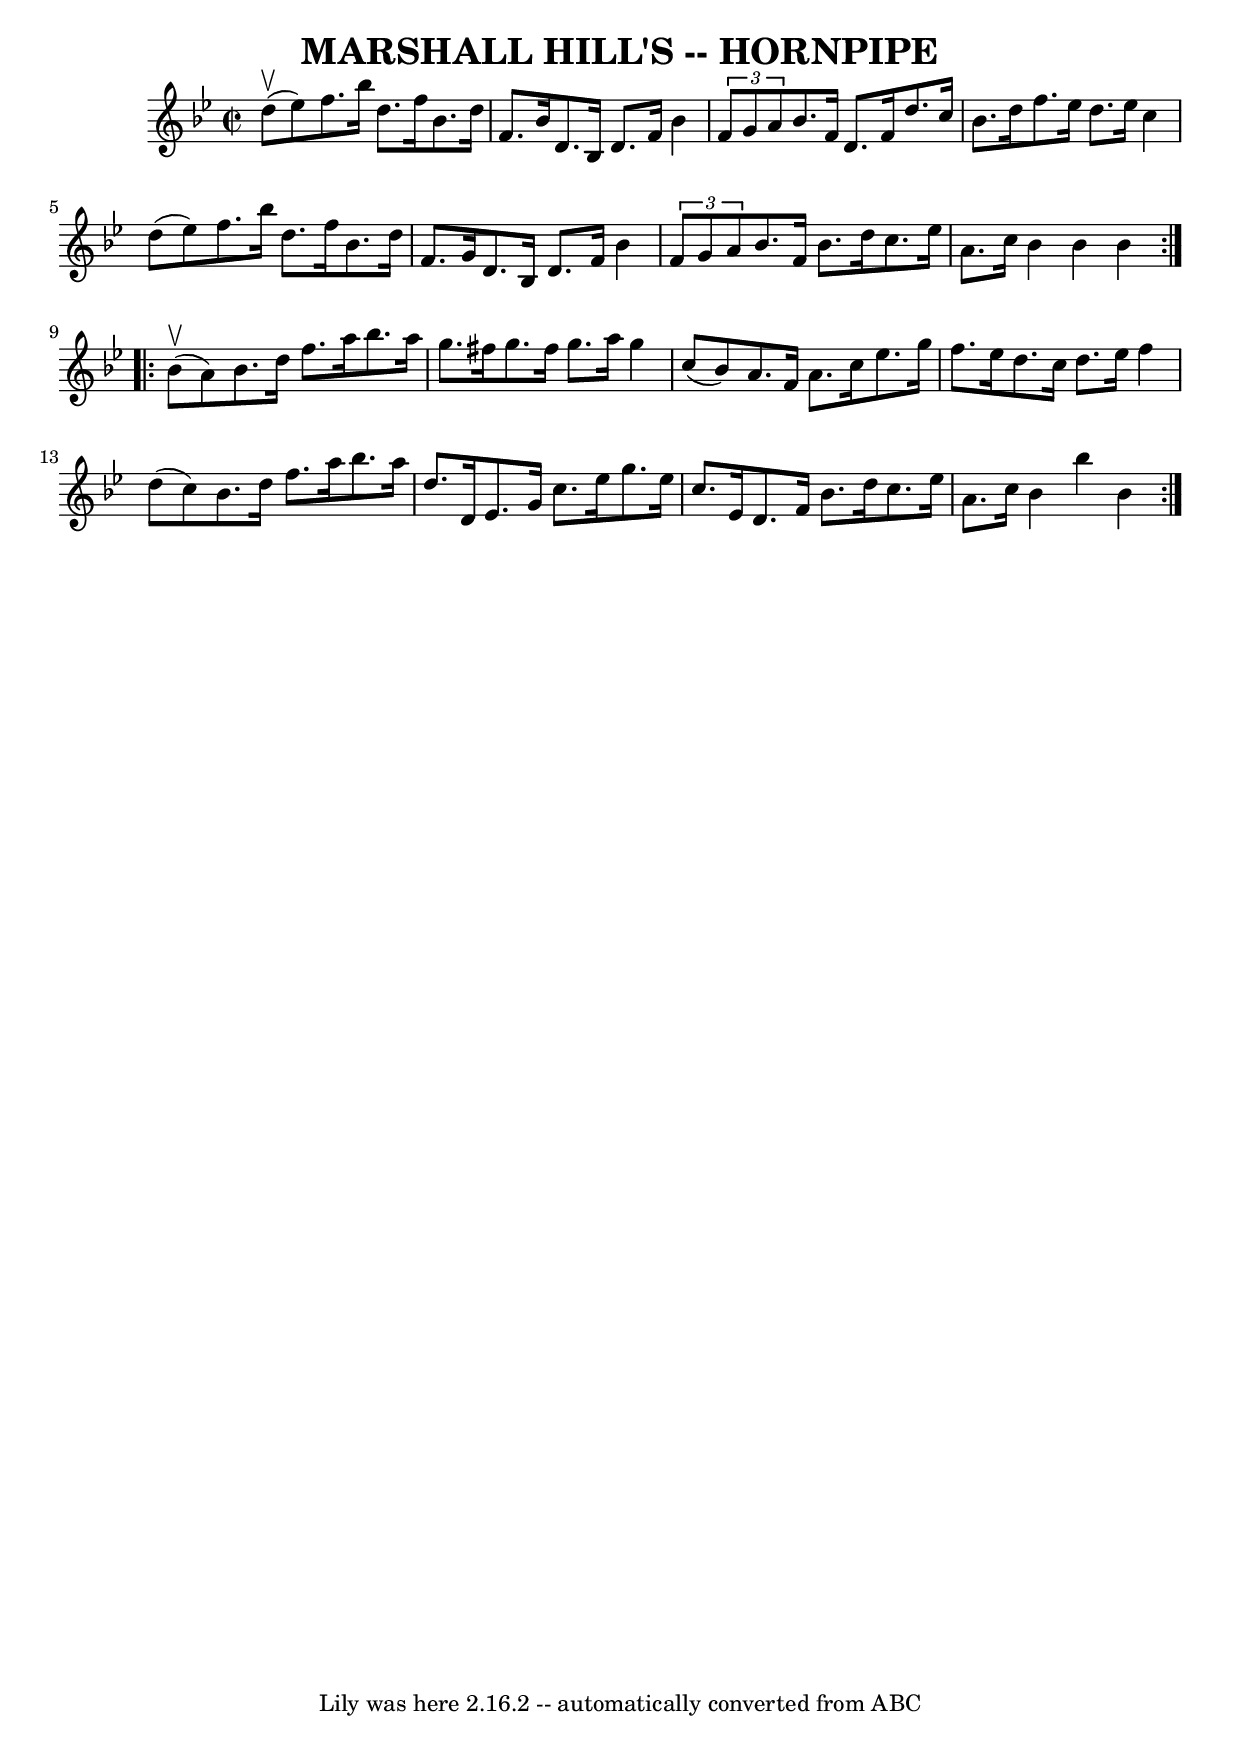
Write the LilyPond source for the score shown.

\version "2.16.2"
\include "Mammoth.ily"
\header {
  %% book = "Ryan's Mammoth Collection of Fiddle Tunes"
  crossRefNumber = "1"
  footnotes = ""
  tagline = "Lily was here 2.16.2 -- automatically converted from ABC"
  title = "MARSHALL HILL'S -- HORNPIPE"

}
voicedefault =  {



  \repeat volta 2 {

    \override Staff.TimeSignature #'style = #'C
    \time 2/2 
    \key bes \major d''8 (^\upbow ees''8)       |
    
    f''8. bes''16 d''8. f''16 bes'8. d''16 f'8. bes'16     |
    d'8. bes16 d'8. f'16 bes'4  \times 2/3 { f'8 g'8    
					     a'8  
					   }   |
    bes'8. f'16 d'8. f'16 d''8. c''16 bes'8.  
    d''16    |
    f''8. ees''16 d''8. ees''16 c''4 d''8 (
    ees''8)   | |
    f''8. bes''16 d''8. f''16    
    bes'8. d''16 f'8. g'16    |
    d'8. bes16 d'8. f'16    
    bes'4  \times 2/3 { f'8 g'8 a'8  
		      }   |
    bes'8. f'16    
    bes'8. d''16 c''8. ees''16 a'8. c''16    |
    bes'4    
    bes'4 bes'4    
  }     
  \repeat volta 2 {
    bes'8 (^\upbow a'8)        |
    bes'8. d''16 f''8. a''16 bes''8. a''16 g''8.    
    fis''16    |
    g''8. fis''16 g''8. a''16 g''4 c''8 (
    bes'8)   |
    a'8. f'16 a'8. c''16 ees''8. g''16    
    f''8. ees''16    |
    d''8. c''16 d''8. ees''16 f''4    
    d''8 (c''8)   | |
    bes'8. d''16 f''8. a''16   
    bes''8. a''16 d''8. d'16    |
    ees'8. g'16 c''8.    
    ees''16 g''8. ees''16 c''8. ees'16    |
    d'8. f'16    
    bes'8. d''16 c''8. ees''16 a'8. c''16    |
    bes'4    
    bes''4 bes'4    
  }   

}

\score{
  <<

    \context Staff="default"
    {
      \voicedefault 
      
    }

  >>
  \layout {
    
  }
  \midi {
  }

}
